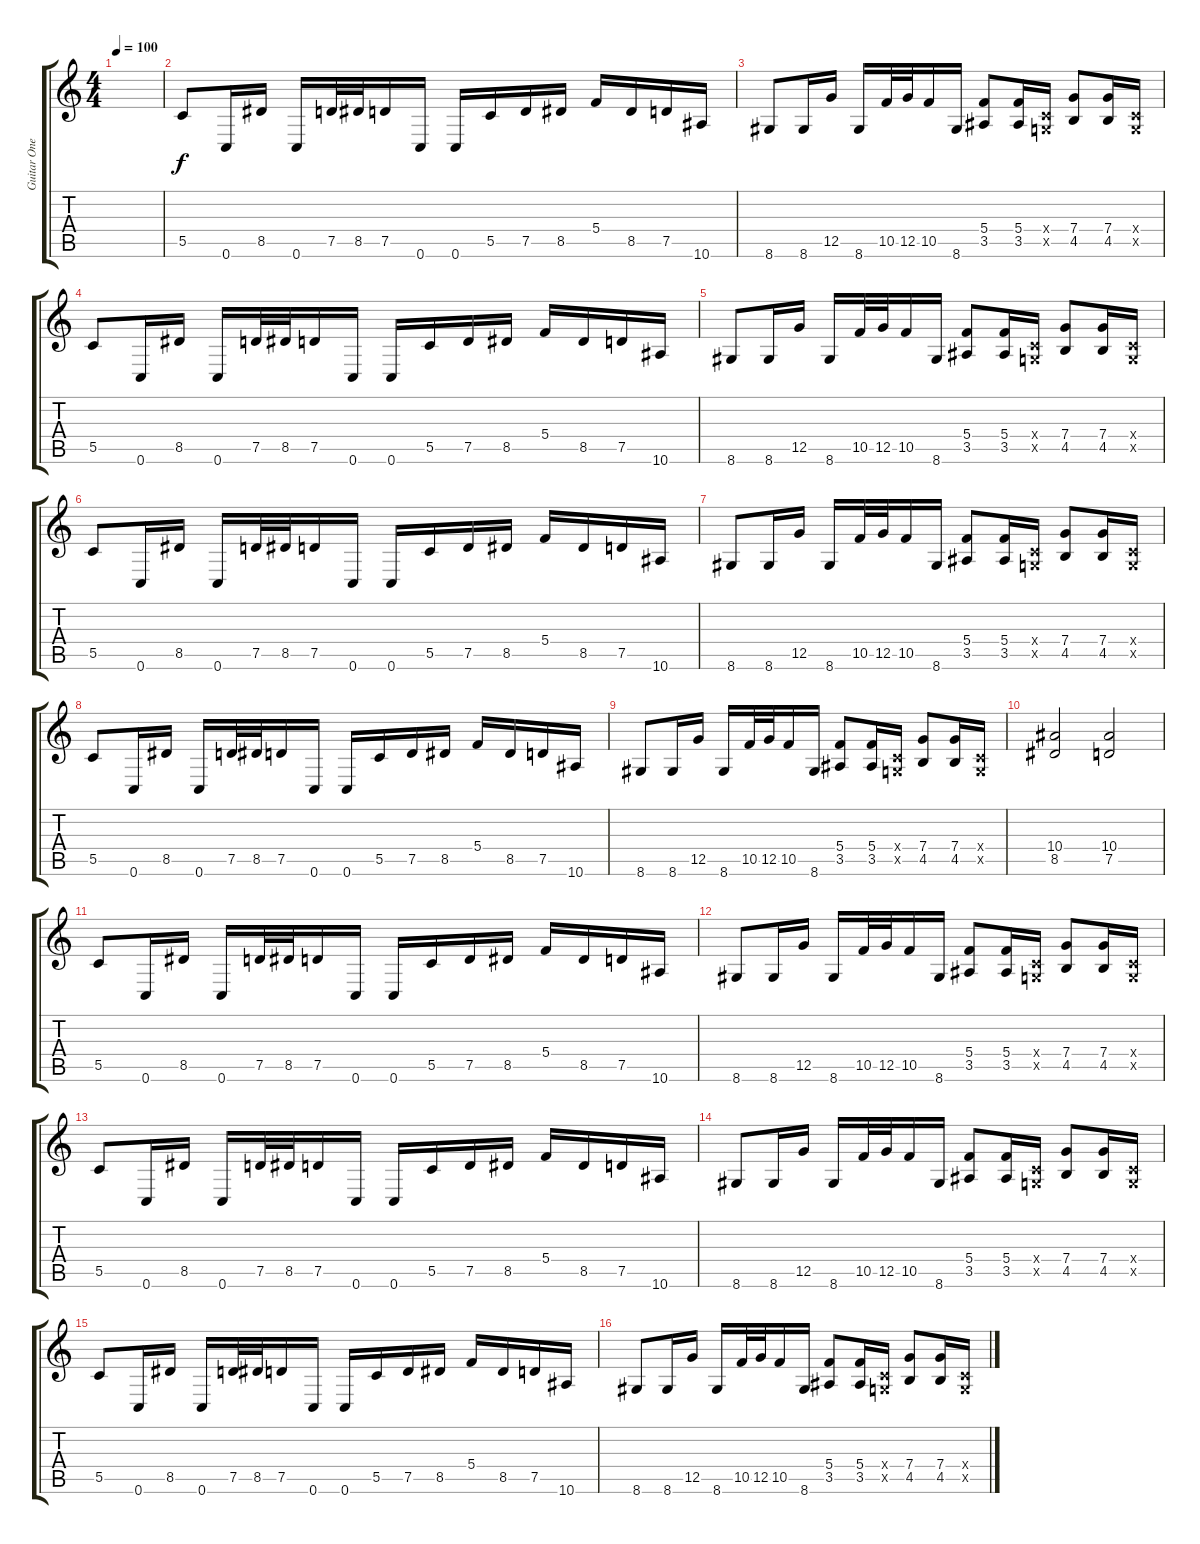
\track ("Guitar One Left" "Guitar One") {instrument distortionguitar}
\staff {score tabs}
\tuning (D4 A3 F3 C3 G2 C2) {hide}
\ts (4 4)
\tempo 100
\tempo 120
\tempo 100
\clef g2
\ks c
|
5.5.8 0.6.16 8.5.16 0.6.16 7.5.32 8.5.32 7.5.16 0.6.16 0.6.16 5.5.16 7.5.16 8.5.16 5.4.16 8.5.16 7.5.16 10.6.16 |
8.6.8 8.6.16 12.5.16 8.6.16 10.5.32 12.5.32 10.5.16 8.6.16 (5.4 3.5).8 (5.4 3.5).16 (0.4{x} 0.5{x}).16 (7.4 4.5).8 (7.4 4.5).16 (0.4{x} 0.5{x}).16 |
5.5.8 0.6.16 8.5.16 0.6.16 7.5.32 8.5.32 7.5.16 0.6.16 0.6.16 5.5.16 7.5.16 8.5.16 5.4.16 8.5.16 7.5.16 10.6.16 |
8.6.8 8.6.16 12.5.16 8.6.16 10.5.32 12.5.32 10.5.16 8.6.16 (5.4 3.5).8 (5.4 3.5).16 (0.4{x} 0.5{x}).16 (7.4 4.5).8 (7.4 4.5).16 (0.4{x} 0.5{x}).16 |
5.5.8 0.6.16 8.5.16 0.6.16 7.5.32 8.5.32 7.5.16 0.6.16 0.6.16 5.5.16 7.5.16 8.5.16 5.4.16 8.5.16 7.5.16 10.6.16 |
8.6.8 8.6.16 12.5.16 8.6.16 10.5.32 12.5.32 10.5.16 8.6.16 (5.4 3.5).8 (5.4 3.5).16 (0.4{x} 0.5{x}).16 (7.4 4.5).8 (7.4 4.5).16 (0.4{x} 0.5{x}).16 |
5.5.8 0.6.16 8.5.16 0.6.16 7.5.32 8.5.32 7.5.16 0.6.16 0.6.16 5.5.16 7.5.16 8.5.16 5.4.16 8.5.16 7.5.16 10.6.16 |
8.6.8 8.6.16 12.5.16 8.6.16 10.5.32 12.5.32 10.5.16 8.6.16 (5.4 3.5).8 (5.4 3.5).16 (0.4{x} 0.5{x}).16 (7.4 4.5).8 (7.4 4.5).16 (0.4{x} 0.5{x}).16 |
(10.4 8.5).2 (10.4 7.5).2 |
5.5.8 0.6.16 8.5.16 0.6.16 7.5.32 8.5.32 7.5.16 0.6.16 0.6.16 5.5.16 7.5.16 8.5.16 5.4.16 8.5.16 7.5.16 10.6.16 |
8.6.8 8.6.16 12.5.16 8.6.16 10.5.32 12.5.32 10.5.16 8.6.16 (5.4 3.5).8 (5.4 3.5).16 (0.4{x} 0.5{x}).16 (7.4 4.5).8 (7.4 4.5).16 (0.4{x} 0.5{x}).16 |
5.5.8 0.6.16 8.5.16 0.6.16 7.5.32 8.5.32 7.5.16 0.6.16 0.6.16 5.5.16 7.5.16 8.5.16 5.4.16 8.5.16 7.5.16 10.6.16 |
8.6.8 8.6.16 12.5.16 8.6.16 10.5.32 12.5.32 10.5.16 8.6.16 (5.4 3.5).8 (5.4 3.5).16 (0.4{x} 0.5{x}).16 (7.4 4.5).8 (7.4 4.5).16 (0.4{x} 0.5{x}).16 |
5.5.8 0.6.16 8.5.16 0.6.16 7.5.32 8.5.32 7.5.16 0.6.16 0.6.16 5.5.16 7.5.16 8.5.16 5.4.16 8.5.16 7.5.16 10.6.16 |
8.6.8 8.6.16 12.5.16 8.6.16 10.5.32 12.5.32 10.5.16 8.6.16 (5.4 3.5).8 (5.4 3.5).16 (0.4{x} 0.5{x}).16 (7.4 4.5).8 (7.4 4.5).16 (0.4{x} 0.5{x}).16
